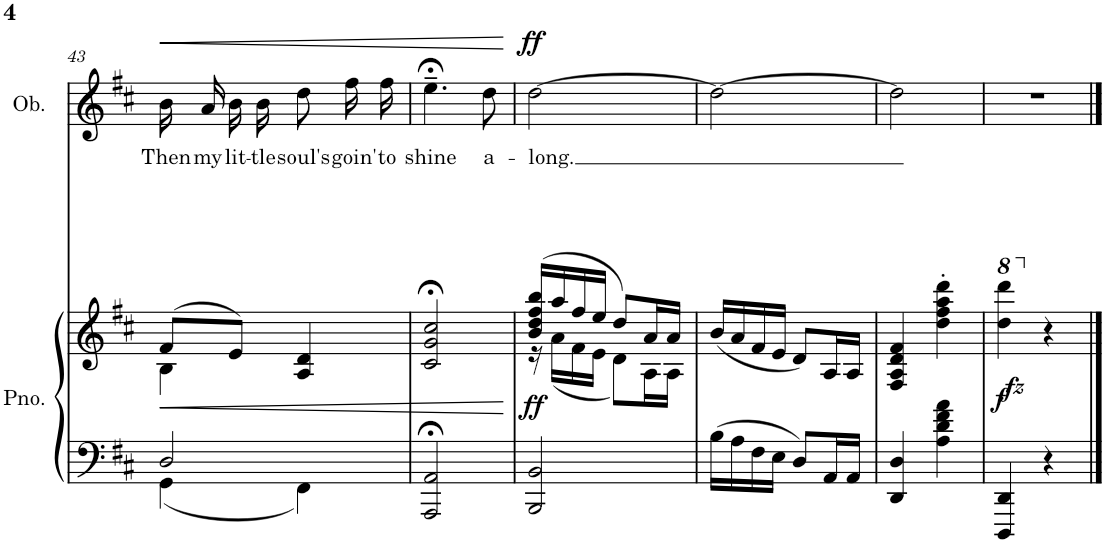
**kern	**kern	**dynam	**kern	**text	**dynam
*part2	*part2	*part2	*part1	*part1	*part1
*staff3	*staff2	*staff2/3	*staff1	*staff1	*staff1
*I"Piano	*	*	*I"Oboe	*	*
*I'Pno.	*	*	*I'Ob.	*	*
!!LO:PB:g=z
*clefF4	*clefG2	*	*clefG2	*	*
*k[f#c#]	*k[f#c#]	*	*k[f#c#]	*	*
*M2/4	*M2/4	*	*M2/4	*	*
=43	=43	=43	=43	=43	=43
*^	*	*	*	*	*
!	!	!	!LO:HP:b	!	!LO:LY:b	!LO:HP:b
*	*	*^	*	*	*	*
2D/	4GG\	(8f#/L	4B\	<	16b\LL	Then	<
!	!	!	!	!	!	!LO:LY:b	!
.	.	.	.	.	16a\J	my	.
!	!	!	!	!	!	!LO:LY:b	!
.	.	8e/J)	.	.	16b\L	lit-	.
!	!	!	!	!	!	!LO:LY:b	!
.	.	.	.	.	16b\JJ	-tle	.
!	!	!	!	!	!	!LO:LY:b	!
.	4FF#\	4A/ 4d/	4ryy	.	8dd\L	soul's	.
!	!	!	!	!	!	!LO:LY:b	!
.	.	.	.	.	16ff#\L	goin'	.
!	!	!	!	!	!	!LO:LY:b	!
.	.	.	.	.	16ff#\JJ	to	.
*v	*v	*	*	*	*	*	*
*	*v	*v	*	*	*	*
=44	=44	=44	=44	=44	=44
!	!	!	!	!LO:LY:b	!
2AAA/;< 2AA/;<	2c#/;< 2g/;< 2cc#/;<	.	4.ee;<~\	shine	.
!	!	!	!	!LO:LY:b	!
.	.	.	8dd\	a-	.
.	.	[	.	.	[
=45	=45	=45	=45	=45	=45
*	*^	*	*	*	*
!	!	!	!LO:DY:b	!	!LO:LY:b	!LO:DY:a
2BBB/ 2BB/	(16b/ 16dd/ 16ff#/ 16bb/LL	16r	ff	[2dd\	-long.	ff
.	16aa/	(16a\LL	.	.	.	.
.	16ff#/	16f#\	.	.	.	.
.	16ee/JJ	16e\JJ	.	.	.	.
.	8dd/L)	8d\L)	.	.	.	.
.	16a/L	16A\L	.	.	.	.
.	16a/JJ	16A\JJ	.	.	.	.
*	*v	*v	*	*	*	*
=46	=46	=46	=46	=46	=46
16B\LL	(16b/LL	.	2dd\_	.	.
16A\	16a/	.	.	.	.
16F#\	16f#/	.	.	.	.
16E\JJ	16e/JJ	.	.	.	.
8D/L	8d/L)	.	.	.	.
16AA/L	16A/L	.	.	.	.
16AA/JJ	16A/JJ	.	.	.	.
=47	=47	=47	=47	=47	=47
4DD/ 4D/	4F#/ 4A/ 4d/ 4f#/	.	2dd\]	.	.
4A\ 4d\ 4f#\ 4a\	4dd\' 4ff#\' 4aa\' 4ddd\'	.	.	.	.
=48	=48	=48	=48	=48	=48
*	*8va	*	*	*	*
!	!	!LO:DY:b	!	!	!
!	!	!LO:DY:n=1:b	!	!	!
4DDD/ 4DD/	4ddd\ 4dddd\	fz f	2r	.	.
*	*X8va	*	*	*	*
4r	4r	.	.	.	.
==	==	==	==	==	==
*-	*-	*-	*-	*-	*-
